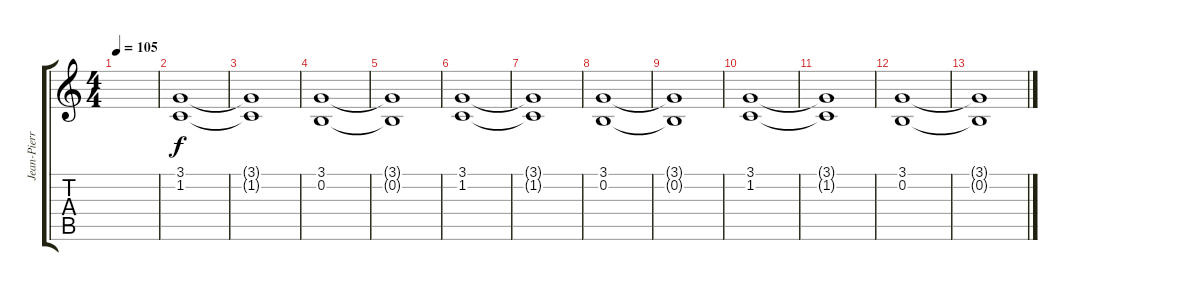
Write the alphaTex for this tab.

\track ("Jean-Pierre Pilot (Synthé)" "Jean-Pierr") {instrument fx5brightness}
\staff {score tabs}
\tuning (E4 B3 G3 D3 A2 E2) {hide}
\ts (4 4)
\tempo 105
\clef g2
\ks c
|
(3.1 1.2).1 |
(3.1{t} 1.2{t}).1 |
(3.1 0.2).1 |
(3.1{t} 0.2{t}).1 |
(3.1 1.2).1 |
(3.1{t} 1.2{t}).1 |
(3.1 0.2).1 |
(3.1{t} 0.2{t}).1 |
(3.1 1.2).1 |
(3.1{t} 1.2{t}).1 |
(3.1 0.2).1 |
(3.1{t} 0.2{t}).1
